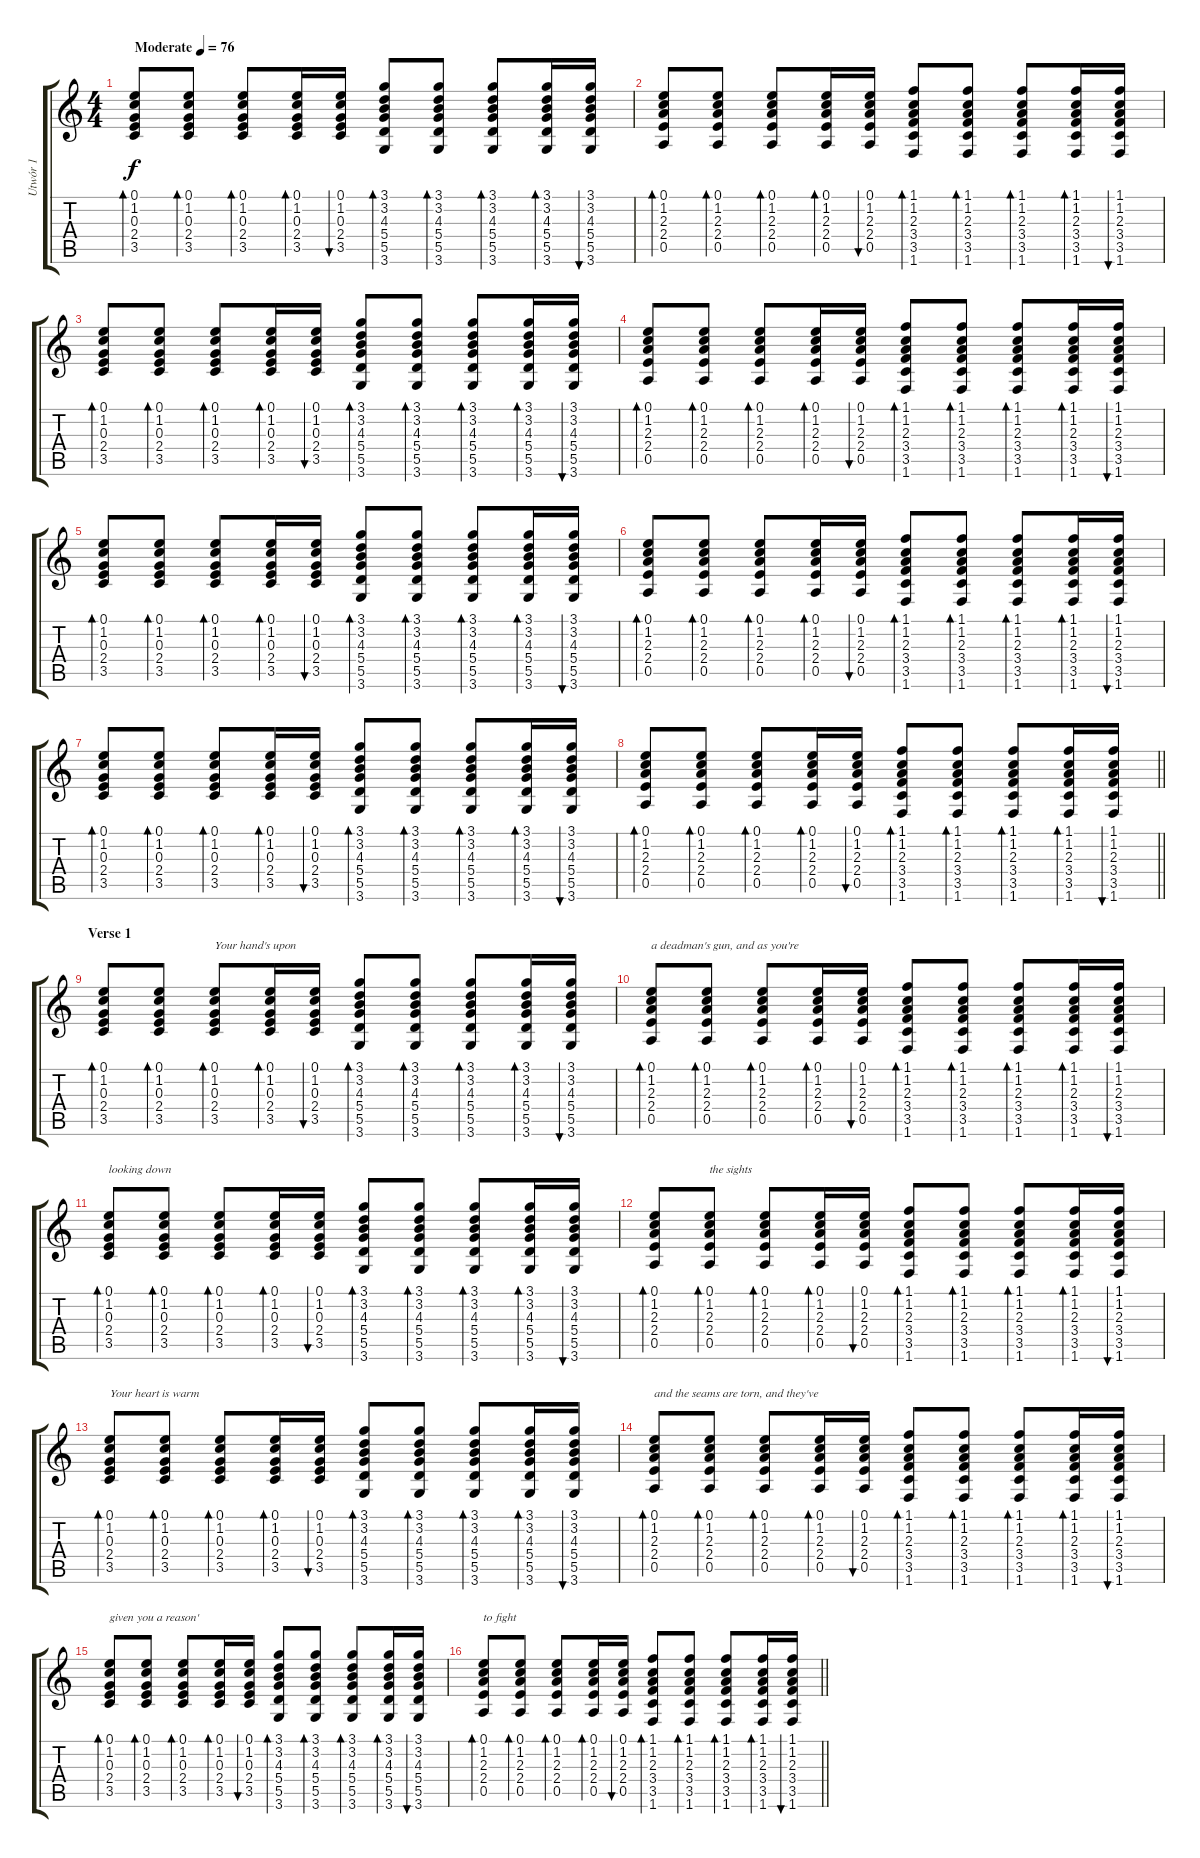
\track ("Utwór 1" "Utwór 1") {instrument acousticguitarnylon}
\staff {score tabs}
\tuning (E4 B3 G3 D3 A2 E2) {hide}
\ts (4 4)
\tempo (76 "Moderate")
\clef g2
\ks c
(0.1 1.2 0.3 2.4 3.5).8{bd 30 dy f instrument acousticguitarnylon} (0.1 1.2 0.3 2.4 3.5).8{bd 30} (0.1 1.2 0.3 2.4 3.5).8{bd 30} (0.1 1.2 0.3 2.4 3.5).16{bd 30} (0.1 1.2 0.3 2.4 3.5).16{bu 30} (3.1 3.2 4.3 5.4 5.5 3.6).8{bd 30} (3.1 3.2 4.3 5.4 5.5 3.6).8{bd 30} (3.1 3.2 4.3 5.4 5.5 3.6).8{bd 30} (3.1 3.2 4.3 5.4 5.5 3.6).16{bd 30} (3.1 3.2 4.3 5.4 5.5 3.6).16{bu 30} |
(0.1 1.2 2.3 2.4 0.5).8{bd 30} (0.1 1.2 2.3 2.4 0.5).8{bd 30} (0.1 1.2 2.3 2.4 0.5).8{bd 30} (0.1 1.2 2.3 2.4 0.5).16{bd 30} (0.1 1.2 2.3 2.4 0.5).16{bu 30} (1.1 1.2 2.3 3.4 3.5 1.6).8{bd 30} (1.1 1.2 2.3 3.4 3.5 1.6).8{bd 30} (1.1 1.2 2.3 3.4 3.5 1.6).8{bd 30} (1.1 1.2 2.3 3.4 3.5 1.6).16{bd 30} (1.1 1.2 2.3 3.4 3.5 1.6).16{bu 30} |
(0.1 1.2 0.3 2.4 3.5).8{bd 30} (0.1 1.2 0.3 2.4 3.5).8{bd 30} (0.1 1.2 0.3 2.4 3.5).8{bd 30} (0.1 1.2 0.3 2.4 3.5).16{bd 30} (0.1 1.2 0.3 2.4 3.5).16{bu 30} (3.1 3.2 4.3 5.4 5.5 3.6).8{bd 30} (3.1 3.2 4.3 5.4 5.5 3.6).8{bd 30} (3.1 3.2 4.3 5.4 5.5 3.6).8{bd 30} (3.1 3.2 4.3 5.4 5.5 3.6).16{bd 30} (3.1 3.2 4.3 5.4 5.5 3.6).16{bu 30} |
(0.1 1.2 2.3 2.4 0.5).8{bd 30} (0.1 1.2 2.3 2.4 0.5).8{bd 30} (0.1 1.2 2.3 2.4 0.5).8{bd 30} (0.1 1.2 2.3 2.4 0.5).16{bd 30} (0.1 1.2 2.3 2.4 0.5).16{bu 30} (1.1 1.2 2.3 3.4 3.5 1.6).8{bd 30} (1.1 1.2 2.3 3.4 3.5 1.6).8{bd 30} (1.1 1.2 2.3 3.4 3.5 1.6).8{bd 30} (1.1 1.2 2.3 3.4 3.5 1.6).16{bd 30} (1.1 1.2 2.3 3.4 3.5 1.6).16{bu 30} |
(0.1 1.2 0.3 2.4 3.5).8{bd 30} (0.1 1.2 0.3 2.4 3.5).8{bd 30} (0.1 1.2 0.3 2.4 3.5).8{bd 30} (0.1 1.2 0.3 2.4 3.5).16{bd 30} (0.1 1.2 0.3 2.4 3.5).16{bu 30} (3.1 3.2 4.3 5.4 5.5 3.6).8{bd 30} (3.1 3.2 4.3 5.4 5.5 3.6).8{bd 30} (3.1 3.2 4.3 5.4 5.5 3.6).8{bd 30} (3.1 3.2 4.3 5.4 5.5 3.6).16{bd 30} (3.1 3.2 4.3 5.4 5.5 3.6).16{bu 30} |
(0.1 1.2 2.3 2.4 0.5).8{bd 30} (0.1 1.2 2.3 2.4 0.5).8{bd 30} (0.1 1.2 2.3 2.4 0.5).8{bd 30} (0.1 1.2 2.3 2.4 0.5).16{bd 30} (0.1 1.2 2.3 2.4 0.5).16{bu 30} (1.1 1.2 2.3 3.4 3.5 1.6).8{bd 30} (1.1 1.2 2.3 3.4 3.5 1.6).8{bd 30} (1.1 1.2 2.3 3.4 3.5 1.6).8{bd 30} (1.1 1.2 2.3 3.4 3.5 1.6).16{bd 30} (1.1 1.2 2.3 3.4 3.5 1.6).16{bu 30} |
(0.1 1.2 0.3 2.4 3.5).8{bd 30} (0.1 1.2 0.3 2.4 3.5).8{bd 30} (0.1 1.2 0.3 2.4 3.5).8{bd 30} (0.1 1.2 0.3 2.4 3.5).16{bd 30} (0.1 1.2 0.3 2.4 3.5).16{bu 30} (3.1 3.2 4.3 5.4 5.5 3.6).8{bd 30} (3.1 3.2 4.3 5.4 5.5 3.6).8{bd 30} (3.1 3.2 4.3 5.4 5.5 3.6).8{bd 30} (3.1 3.2 4.3 5.4 5.5 3.6).16{bd 30} (3.1 3.2 4.3 5.4 5.5 3.6).16{bu 30} |
\barLineRight lightlight
(0.1 1.2 2.3 2.4 0.5).8{bd 30} (0.1 1.2 2.3 2.4 0.5).8{bd 30} (0.1 1.2 2.3 2.4 0.5).8{bd 30} (0.1 1.2 2.3 2.4 0.5).16{bd 30} (0.1 1.2 2.3 2.4 0.5).16{bu 30} (1.1 1.2 2.3 3.4 3.5 1.6).8{bd 30} (1.1 1.2 2.3 3.4 3.5 1.6).8{bd 30} (1.1 1.2 2.3 3.4 3.5 1.6).8{bd 30} (1.1 1.2 2.3 3.4 3.5 1.6).16{bd 30} (1.1 1.2 2.3 3.4 3.5 1.6).16{bu 30} |
\section ("" "Verse 1")
(0.1 1.2 0.3 2.4 3.5).8{bd 30} (0.1 1.2 0.3 2.4 3.5).8{bd 30} (0.1 1.2 0.3 2.4 3.5).8{bd 30 txt "Your hand's upon"} (0.1 1.2 0.3 2.4 3.5).16{bd 30} (0.1 1.2 0.3 2.4 3.5).16{bu 30} (3.1 3.2 4.3 5.4 5.5 3.6).8{bd 30} (3.1 3.2 4.3 5.4 5.5 3.6).8{bd 30} (3.1 3.2 4.3 5.4 5.5 3.6).8{bd 30} (3.1 3.2 4.3 5.4 5.5 3.6).16{bd 30} (3.1 3.2 4.3 5.4 5.5 3.6).16{bu 30} |
(0.1 1.2 2.3 2.4 0.5).8{bd 30 txt "a deadman's gun, and as you're"} (0.1 1.2 2.3 2.4 0.5).8{bd 30} (0.1 1.2 2.3 2.4 0.5).8{bd 30} (0.1 1.2 2.3 2.4 0.5).16{bd 30} (0.1 1.2 2.3 2.4 0.5).16{bu 30} (1.1 1.2 2.3 3.4 3.5 1.6).8{bd 30} (1.1 1.2 2.3 3.4 3.5 1.6).8{bd 30} (1.1 1.2 2.3 3.4 3.5 1.6).8{bd 30} (1.1 1.2 2.3 3.4 3.5 1.6).16{bd 30} (1.1 1.2 2.3 3.4 3.5 1.6).16{bu 30} |
(0.1 1.2 0.3 2.4 3.5).8{bd 30 txt "looking down "} (0.1 1.2 0.3 2.4 3.5).8{bd 30} (0.1 1.2 0.3 2.4 3.5).8{bd 30} (0.1 1.2 0.3 2.4 3.5).16{bd 30} (0.1 1.2 0.3 2.4 3.5).16{bu 30} (3.1 3.2 4.3 5.4 5.5 3.6).8{bd 30} (3.1 3.2 4.3 5.4 5.5 3.6).8{bd 30} (3.1 3.2 4.3 5.4 5.5 3.6).8{bd 30} (3.1 3.2 4.3 5.4 5.5 3.6).16{bd 30} (3.1 3.2 4.3 5.4 5.5 3.6).16{bu 30} |
(0.1 1.2 2.3 2.4 0.5).8{bd 30} (0.1 1.2 2.3 2.4 0.5).8{bd 30 txt "the sights"} (0.1 1.2 2.3 2.4 0.5).8{bd 30} (0.1 1.2 2.3 2.4 0.5).16{bd 30} (0.1 1.2 2.3 2.4 0.5).16{bu 30} (1.1 1.2 2.3 3.4 3.5 1.6).8{bd 30} (1.1 1.2 2.3 3.4 3.5 1.6).8{bd 30} (1.1 1.2 2.3 3.4 3.5 1.6).8{bd 30} (1.1 1.2 2.3 3.4 3.5 1.6).16{bd 30} (1.1 1.2 2.3 3.4 3.5 1.6).16{bu 30} |
(0.1 1.2 0.3 2.4 3.5).8{bd 30 txt "Your heart is warm"} (0.1 1.2 0.3 2.4 3.5).8{bd 30} (0.1 1.2 0.3 2.4 3.5).8{bd 30} (0.1 1.2 0.3 2.4 3.5).16{bd 30} (0.1 1.2 0.3 2.4 3.5).16{bu 30} (3.1 3.2 4.3 5.4 5.5 3.6).8{bd 30} (3.1 3.2 4.3 5.4 5.5 3.6).8{bd 30} (3.1 3.2 4.3 5.4 5.5 3.6).8{bd 30} (3.1 3.2 4.3 5.4 5.5 3.6).16{bd 30} (3.1 3.2 4.3 5.4 5.5 3.6).16{bu 30} |
(0.1 1.2 2.3 2.4 0.5).8{bd 30 txt "and the seams are torn, and they've"} (0.1 1.2 2.3 2.4 0.5).8{bd 30} (0.1 1.2 2.3 2.4 0.5).8{bd 30} (0.1 1.2 2.3 2.4 0.5).16{bd 30} (0.1 1.2 2.3 2.4 0.5).16{bu 30} (1.1 1.2 2.3 3.4 3.5 1.6).8{bd 30} (1.1 1.2 2.3 3.4 3.5 1.6).8{bd 30} (1.1 1.2 2.3 3.4 3.5 1.6).8{bd 30} (1.1 1.2 2.3 3.4 3.5 1.6).16{bd 30} (1.1 1.2 2.3 3.4 3.5 1.6).16{bu 30} |
(0.1 1.2 0.3 2.4 3.5).8{bd 30 txt "given you a reason'"} (0.1 1.2 0.3 2.4 3.5).8{bd 30} (0.1 1.2 0.3 2.4 3.5).8{bd 30} (0.1 1.2 0.3 2.4 3.5).16{bd 30} (0.1 1.2 0.3 2.4 3.5).16{bu 30} (3.1 3.2 4.3 5.4 5.5 3.6).8{bd 30} (3.1 3.2 4.3 5.4 5.5 3.6).8{bd 30} (3.1 3.2 4.3 5.4 5.5 3.6).8{bd 30} (3.1 3.2 4.3 5.4 5.5 3.6).16{bd 30} (3.1 3.2 4.3 5.4 5.5 3.6).16{bu 30} |
\barLineRight lightlight
(0.1 1.2 2.3 2.4 0.5).8{bd 30 txt "to fight"} (0.1 1.2 2.3 2.4 0.5).8{bd 30} (0.1 1.2 2.3 2.4 0.5).8{bd 30} (0.1 1.2 2.3 2.4 0.5).16{bd 30} (0.1 1.2 2.3 2.4 0.5).16{bu 30} (1.1 1.2 2.3 3.4 3.5 1.6).8{bd 30} (1.1 1.2 2.3 3.4 3.5 1.6).8{bd 30} (1.1 1.2 2.3 3.4 3.5 1.6).8{bd 30} (1.1 1.2 2.3 3.4 3.5 1.6).16{bd 30} (1.1 1.2 2.3 3.4 3.5 1.6).16{bu 30}
